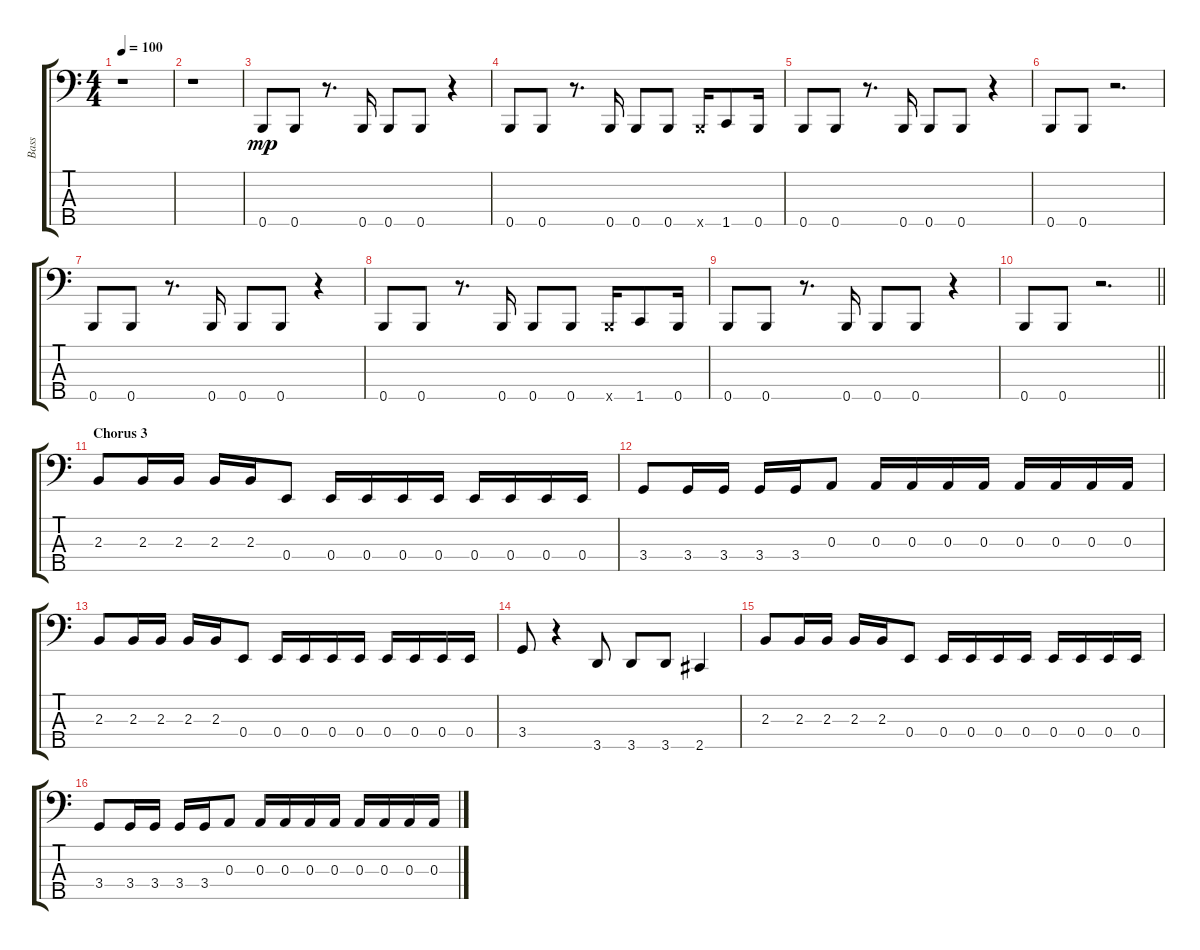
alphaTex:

\track ("Bass" "Bass") {instrument slapbass1}
\staff {score tabs}
\tuning (G2 D2 A1 E1 B0) {hide}
\ts (4 4)
\tempo 100
\clef f4
\ks c
r.1{dy f} |
r.1 |
0.5.8{dy mp} 0.5.8 r.8{d} 0.5.16 0.5.8 0.5.8 r.4 |
0.5.8 0.5.8 r.8{d} 0.5.16 0.5.8 0.5.8 0.5{x}.16 1.5.8 0.5.16 |
0.5.8 0.5.8 r.8{d} 0.5.16 0.5.8 0.5.8 r.4 |
0.5.8 0.5.8 r.2{d} |
0.5.8 0.5.8 r.8{d} 0.5.16 0.5.8 0.5.8 r.4 |
0.5.8 0.5.8 r.8{d} 0.5.16 0.5.8 0.5.8 0.5{x}.16 1.5.8 0.5.16 |
0.5.8 0.5.8 r.8{d} 0.5.16 0.5.8 0.5.8 r.4 |
\barLineRight lightlight
0.5.8 0.5.8 r.2{d} |
\section ("" "Chorus 3")
2.3.8 2.3.16 2.3.16 2.3.16 2.3.16 0.4.8 0.4.16 0.4.16 0.4.16 0.4.16 0.4.16 0.4.16 0.4.16 0.4.16 |
3.4.8 3.4.16 3.4.16 3.4.16 3.4.16 0.3.8 0.3.16 0.3.16 0.3.16 0.3.16 0.3.16 0.3.16 0.3.16 0.3.16 |
2.3.8 2.3.16 2.3.16 2.3.16 2.3.16 0.4.8 0.4.16 0.4.16 0.4.16 0.4.16 0.4.16 0.4.16 0.4.16 0.4.16 |
3.4.8 r.4 3.5.8 3.5.8 3.5.8 2.5.4 |
2.3.8 2.3.16 2.3.16 2.3.16 2.3.16 0.4.8 0.4.16 0.4.16 0.4.16 0.4.16 0.4.16 0.4.16 0.4.16 0.4.16 |
3.4.8 3.4.16 3.4.16 3.4.16 3.4.16 0.3.8 0.3.16 0.3.16 0.3.16 0.3.16 0.3.16 0.3.16 0.3.16 0.3.16
